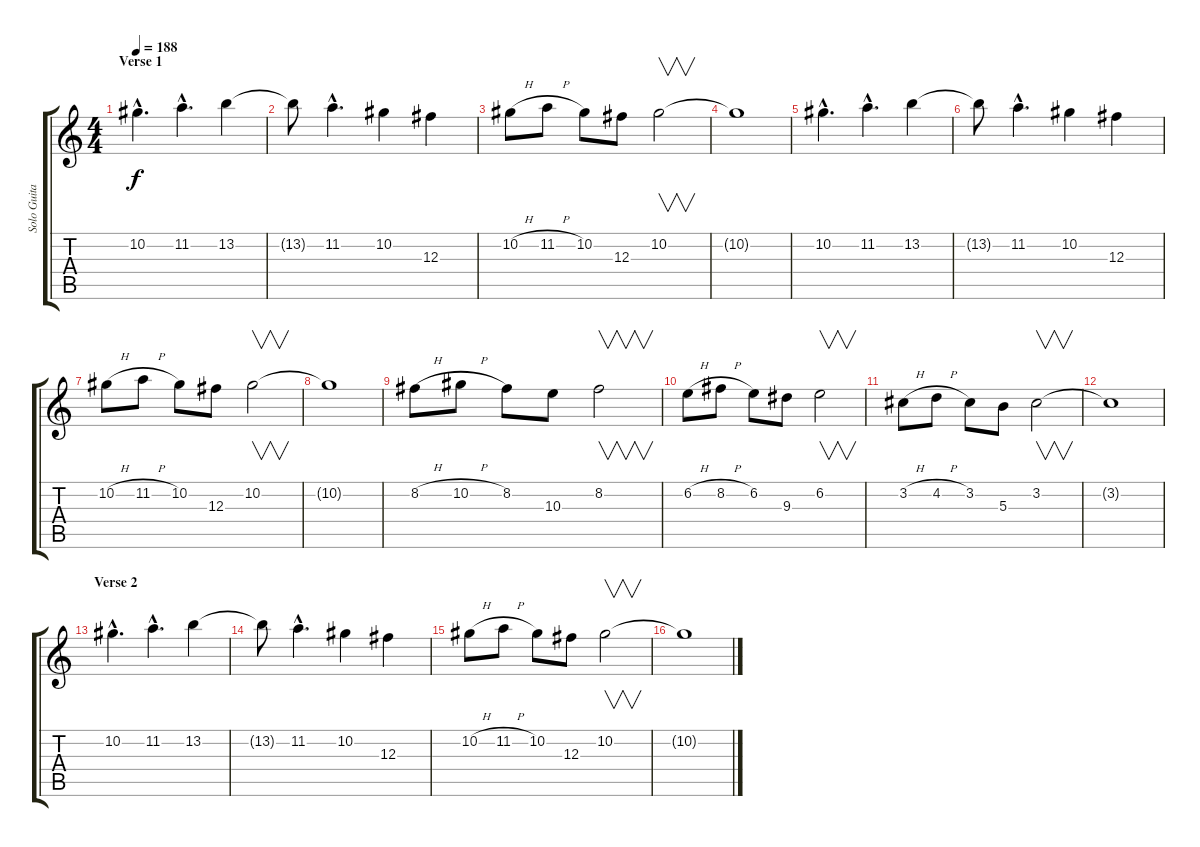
\track ("Solo Guitar" "Solo Guita") {instrument distortionguitar}
\staff {score tabs}
\tuning (Eb4 Bb3 Gb3 Db3 Ab2 Eb2) {hide}
\ts (4 4)
\section ("" "Verse 1")
\tempo 188
\clef g2
\ks c
10.2{hac}.4{d dy f} 11.2{hac}.4{d} 13.2.4 |
13.2{t}.8 11.2{hac}.4{d} 10.2.4 12.3.4 |
10.2{h}.8 11.2{h}.8 10.2.8 12.3.8 10.2.2{v} |
10.2{t}.1 |
10.2{hac}.4{d} 11.2{hac}.4{d} 13.2.4 |
13.2{t}.8 11.2{hac}.4{d} 10.2.4 12.3.4 |
10.2{h}.8 11.2{h}.8 10.2.8 12.3.8 10.2.2{v} |
10.2{t}.1 |
8.2{h}.8 10.2{h}.8 8.2.8 10.3.8 8.2.2{v} |
6.2{h}.8 8.2{h}.8 6.2.8 9.3.8 6.2.2{v} |
3.2{h}.8 4.2{h}.8 3.2.8 5.3.8 3.2.2{v} |
3.2{t}.1 |
\section ("" "Verse 2")
10.2{hac}.4{d} 11.2{hac}.4{d} 13.2.4 |
13.2{t}.8 11.2{hac}.4{d} 10.2.4 12.3.4 |
10.2{h}.8 11.2{h}.8 10.2.8 12.3.8 10.2.2{v} |
10.2{t}.1
